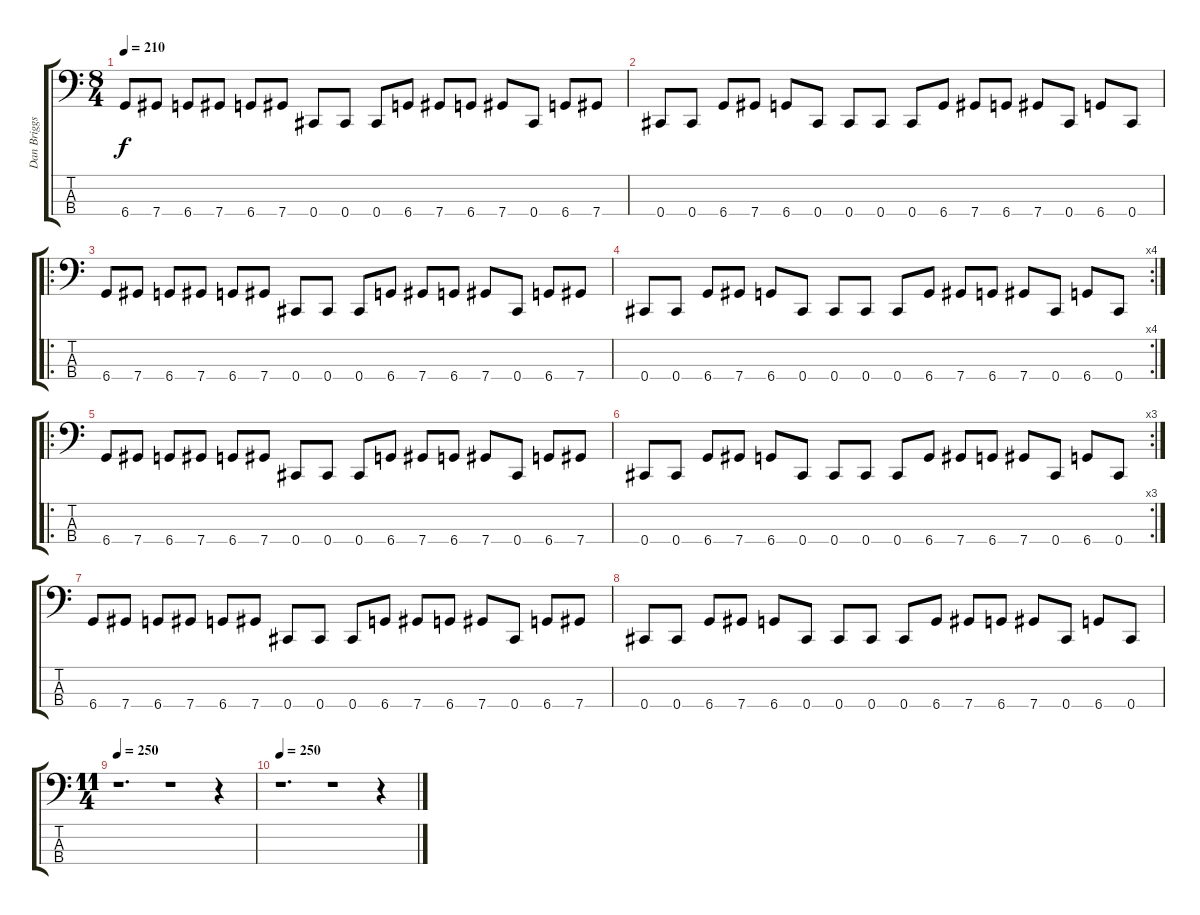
\track ("Dan Briggs" "Dan Briggs") {instrument electricbassfinger}
\staff {score tabs}
\tuning (E2 B1 Gb1 Db1) {hide}
\ts (8 4)
\tempo 210
\clef f4
\ks c
6.4.8{dy f} 7.4.8 6.4.8 7.4.8 6.4.8 7.4.8 0.4.8 0.4.8 0.4.8 6.4.8 7.4.8 6.4.8 7.4.8 0.4.8 6.4.8 7.4.8 |
0.4.8 0.4.8 6.4.8 7.4.8 6.4.8 0.4.8 0.4.8 0.4.8 0.4.8 6.4.8 7.4.8 6.4.8 7.4.8 0.4.8 6.4.8 0.4.8 |
\ro
6.4.8 7.4.8 6.4.8 7.4.8 6.4.8 7.4.8 0.4.8 0.4.8 0.4.8 6.4.8 7.4.8 6.4.8 7.4.8 0.4.8 6.4.8 7.4.8 |
\rc 4
0.4.8 0.4.8 6.4.8 7.4.8 6.4.8 0.4.8 0.4.8 0.4.8 0.4.8 6.4.8 7.4.8 6.4.8 7.4.8 0.4.8 6.4.8 0.4.8 |
\ro
6.4.8 7.4.8 6.4.8 7.4.8 6.4.8 7.4.8 0.4.8 0.4.8 0.4.8 6.4.8 7.4.8 6.4.8 7.4.8 0.4.8 6.4.8 7.4.8 |
\rc 3
0.4.8 0.4.8 6.4.8 7.4.8 6.4.8 0.4.8 0.4.8 0.4.8 0.4.8 6.4.8 7.4.8 6.4.8 7.4.8 0.4.8 6.4.8 0.4.8 |
6.4.8 7.4.8 6.4.8 7.4.8 6.4.8 7.4.8 0.4.8 0.4.8 0.4.8 6.4.8 7.4.8 6.4.8 7.4.8 0.4.8 6.4.8 7.4.8 |
0.4.8 0.4.8 6.4.8 7.4.8 6.4.8 0.4.8 0.4.8 0.4.8 0.4.8 6.4.8 7.4.8 6.4.8 7.4.8 0.4.8 6.4.8 0.4.8 |
\ts (11 4)
\tempo 250
r.1{d} r.1 r.4 |
\tempo 250
r.1{d} r.1 r.4
